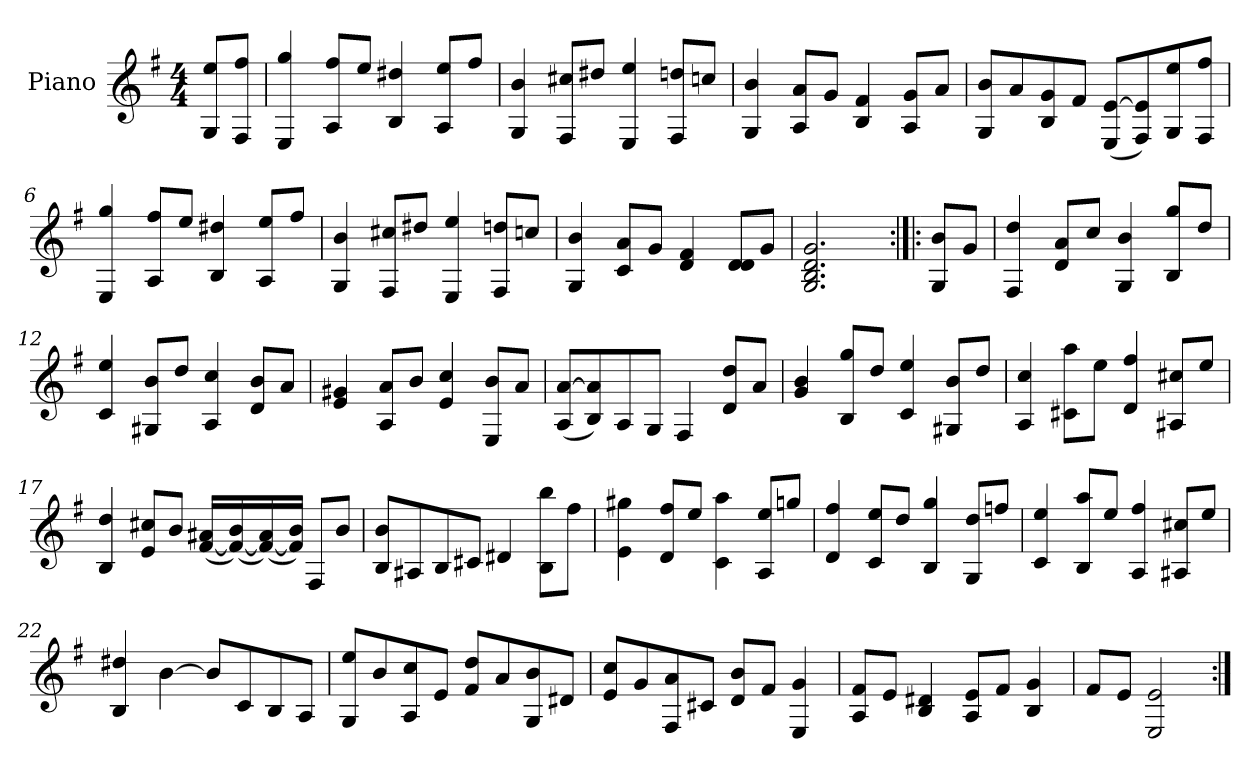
**kern
*part1
*staff1
*I"Piano
*I'Pno
*clefG2
*ITrd7c12
*k[f#]
*e:
*M4/4
=1
8GG/ 8e/L
8FF#/ 8f#/J
=2
4EE/ 4g/
8AA/ 8f#/L
8e/J
4BB/ 4d#X/
8AA/ 8e/L
8f#/J
=3
4GG/ 4B/
8FF#/ 8c#X/L
8d#X/J
4EE/ 4e/
8FF#/ 8dn/L
8cn/J
=4
4GG/ 4B/
8AA/ 8A/L
8G/J
4BB/ 4F#/
8AA/ 8G/L
8A/J
=5
8GG/ 8B/L
8A/
8BB/ 8G/
8F#/J
(>8EE/ [8E/L
8FF#/ 8E/])
8GG/ 8e/
8FF#/ 8f#/J
=6
4EE/ 4g/
8AA/ 8f#/L
8e/J
4BB/ 4d#X/
8AA/ 8e/L
8f#/J
!!LO:LB:g=z
=7
4GG/ 4B/
8FF#/ 8c#X/L
8d#X/J
4EE/ 4e/
8FF#/ 8dn/L
8cn/J
=8
4GG/ 4B/
8C/ 8A/L
8G/J
4D/ 4F#/
8D/ 8D/L
8G/J
=9
2.GG/ 2.BB/ 2.D/ 2.G/
=10:|!|:
8GG/ 8B/L
8G/J
=11
4FF#/ 4d/
8D/ 8A/L
8c/J
4GG/ 4B/
8BB/ 8g/L
8d/J
=12
4C/ 4e/
8GG#X/ 8B/L
8d/J
4AA/ 4c/
8D/ 8B/L
8A/J
=13
4E/ 4G#X/
8AA/ 8A/L
8B/J
4E/ 4c/
8EE/ 8B/L
8A/J
!!LO:LB:g=z
=14
(>8AA/ [8A/L
8BB/ 8A/])
8AA/
8GG/J
4FF#/
8D/ 8d/L
8A/J
=15
4G/ 4B/
8BB/ 8g/L
8d/J
4C/ 4e/
8GG#X/ 8B/L
8d/J
=16
4AA/ 4c/
8C#X\ 8a\L
8e\J
4D/ 4f#/
8AA#X/ 8c#X/L
8e/J
=17
4BB/ 4d/
8E/ 8c#X/L
8B/J
(>[16F#/ 16A#X/LL
(>16F#/_ 16B/)
(>16F#/_ 16A#/)
16F#/] 16B/JJ)
8FF#/L
8B/J
!!LO:LB:g=z
=18
8BB/ 8B/L
8AA#X/
8BB/
8C#X/J
4D#X/
8BB\ 8b\L
8f#\J
=19
4E\ 4g#X\
8D/ 8f#/L
8e/J
4C\ 4a\
8AA/ 8e/L
8gn/J
=20
4D/ 4f#/
8C/ 8e/L
8d/J
4BB/ 4g/
8GG/ 8d/L
8fn/J
=21
4C/ 4e/
8BB/ 8a/L
8e/J
4AA/ 4f#/
8AA#X/ 8c#X/L
8e/J
=22
4BB/ 4d#X/
[4B\
8B/L]
8C/
8BB/
8AA/J
!!LO:LB:g=z
=23
8GG/ 8e/L
8B/
8AA/ 8c/
8E/J
8F#/ 8d/L
8A/
8GG/ 8B/
8D#X/J
=24
8E/ 8c/L
8G/
8FF#/ 8A/
8C#X/J
8D/ 8B/L
8F#/J
4EE/ 4G/
=25
8AA/ 8F#/L
8E/J
4BB/ 4D#X/
8AA/ 8E/L
8F#/J
4BB/ 4G/
=26
8F#/L
8E/J
2EE/ 2E/
=:|!
*-
